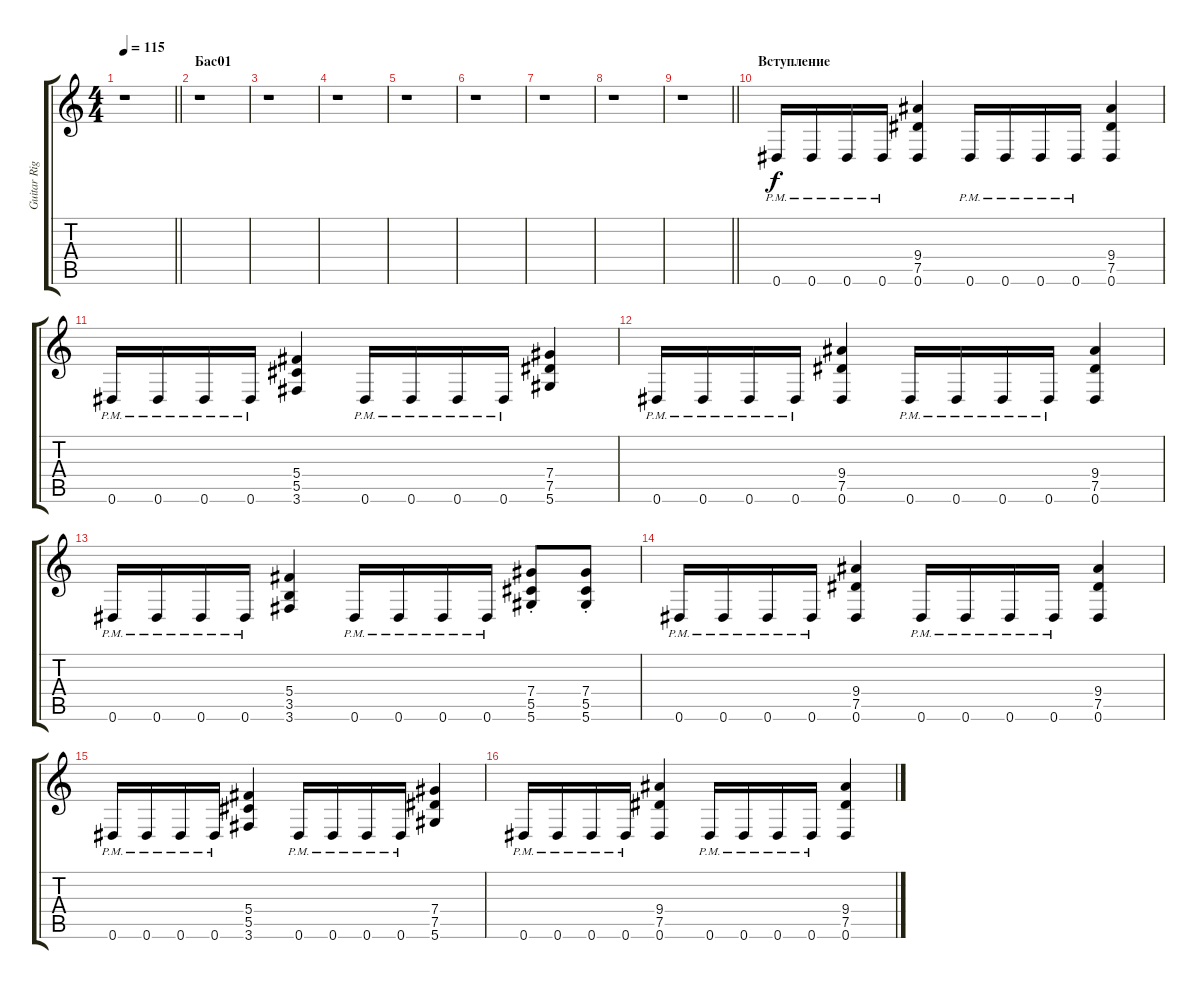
\track ("Guitar Right" "Guitar Rig") {instrument distortionguitar}
\staff {score tabs}
\tuning (Eb4 Bb3 Gb3 Db3 Ab2 Eb2) {hide}
\ts (4 4)
\tempo 115
\clef g2
\barLineRight lightlight
\ks c
r.1{dy f instrument distortionguitar} |
\section ("" "Бас01")
r.1 |
r.1 |
r.1 |
r.1 |
r.1 |
r.1 |
r.1 |
\barLineRight lightlight
r.1 |
\section ("" "Вступление")
0.6{pm}.16 0.6{pm}.16 0.6{pm}.16 0.6{pm}.16 (9.4 7.5 0.6).4 0.6{pm}.16 0.6{pm}.16 0.6{pm}.16 0.6{pm}.16 (9.4 7.5 0.6).4 |
0.6{pm}.16 0.6{pm}.16 0.6{pm}.16 0.6{pm}.16 (5.4 5.5 3.6).4 0.6{pm}.16 0.6{pm}.16 0.6{pm}.16 0.6{pm}.16 (7.4 7.5 5.6).4 |
0.6{pm}.16 0.6{pm}.16 0.6{pm}.16 0.6{pm}.16 (9.4 7.5 0.6).4 0.6{pm}.16 0.6{pm}.16 0.6{pm}.16 0.6{pm}.16 (9.4 7.5 0.6).4 |
0.6{pm}.16 0.6{pm}.16 0.6{pm}.16 0.6{pm}.16 (5.4 3.5 3.6).4 0.6{pm}.16 0.6{pm}.16 0.6{pm}.16 0.6{pm}.16 (7.4{st} 5.5{st} 5.6{st}).8 (7.4{st} 5.5{st} 5.6{st}).8 |
0.6{pm}.16 0.6{pm}.16 0.6{pm}.16 0.6{pm}.16 (9.4 7.5 0.6).4 0.6{pm}.16 0.6{pm}.16 0.6{pm}.16 0.6{pm}.16 (9.4 7.5 0.6).4 |
0.6{pm}.16 0.6{pm}.16 0.6{pm}.16 0.6{pm}.16 (5.4 5.5 3.6).4 0.6{pm}.16 0.6{pm}.16 0.6{pm}.16 0.6{pm}.16 (7.4 7.5 5.6).4 |
0.6{pm}.16 0.6{pm}.16 0.6{pm}.16 0.6{pm}.16 (9.4 7.5 0.6).4 0.6{pm}.16 0.6{pm}.16 0.6{pm}.16 0.6{pm}.16 (9.4 7.5 0.6).4
